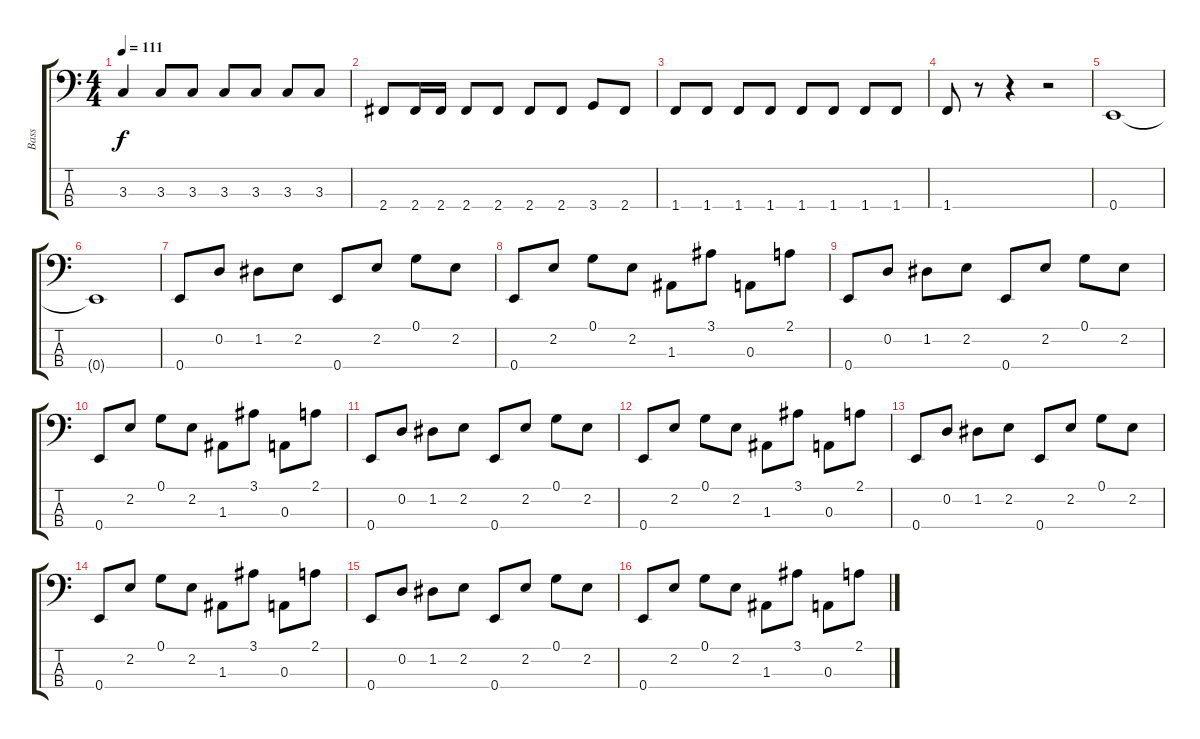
\track ("Bass" "Bass") {instrument electricbassfinger}
\staff {score tabs}
\tuning (G2 D2 A1 E1) {hide}
\ts (4 4)
\tempo 111
\clef f4
\ks c
3.3.4{dy f} 3.3.8 3.3.8 3.3.8 3.3.8 3.3.8 3.3.8 |
2.4.8 2.4.16 2.4.16 2.4.8 2.4.8 2.4.8 2.4.8 3.4.8 2.4.8 |
1.4.8 1.4.8 1.4.8 1.4.8 1.4.8 1.4.8 1.4.8 1.4.8 |
1.4.8 r.8 r.4 r.2 |
0.4.1 |
0.4{t}.1 |
0.4.8 0.2.8 1.2.8 2.2.8 0.4.8 2.2.8 0.1.8 2.2.8 |
0.4.8 2.2.8 0.1.8 2.2.8 1.3.8 3.1.8 0.3.8 2.1.8 |
0.4.8 0.2.8 1.2.8 2.2.8 0.4.8 2.2.8 0.1.8 2.2.8 |
0.4.8 2.2.8 0.1.8 2.2.8 1.3.8 3.1.8 0.3.8 2.1.8 |
0.4.8 0.2.8 1.2.8 2.2.8 0.4.8 2.2.8 0.1.8 2.2.8 |
0.4.8 2.2.8 0.1.8 2.2.8 1.3.8 3.1.8 0.3.8 2.1.8 |
0.4.8 0.2.8 1.2.8 2.2.8 0.4.8 2.2.8 0.1.8 2.2.8 |
0.4.8 2.2.8 0.1.8 2.2.8 1.3.8 3.1.8 0.3.8 2.1.8 |
0.4.8 0.2.8 1.2.8 2.2.8 0.4.8 2.2.8 0.1.8 2.2.8 |
0.4.8 2.2.8 0.1.8 2.2.8 1.3.8 3.1.8 0.3.8 2.1.8
